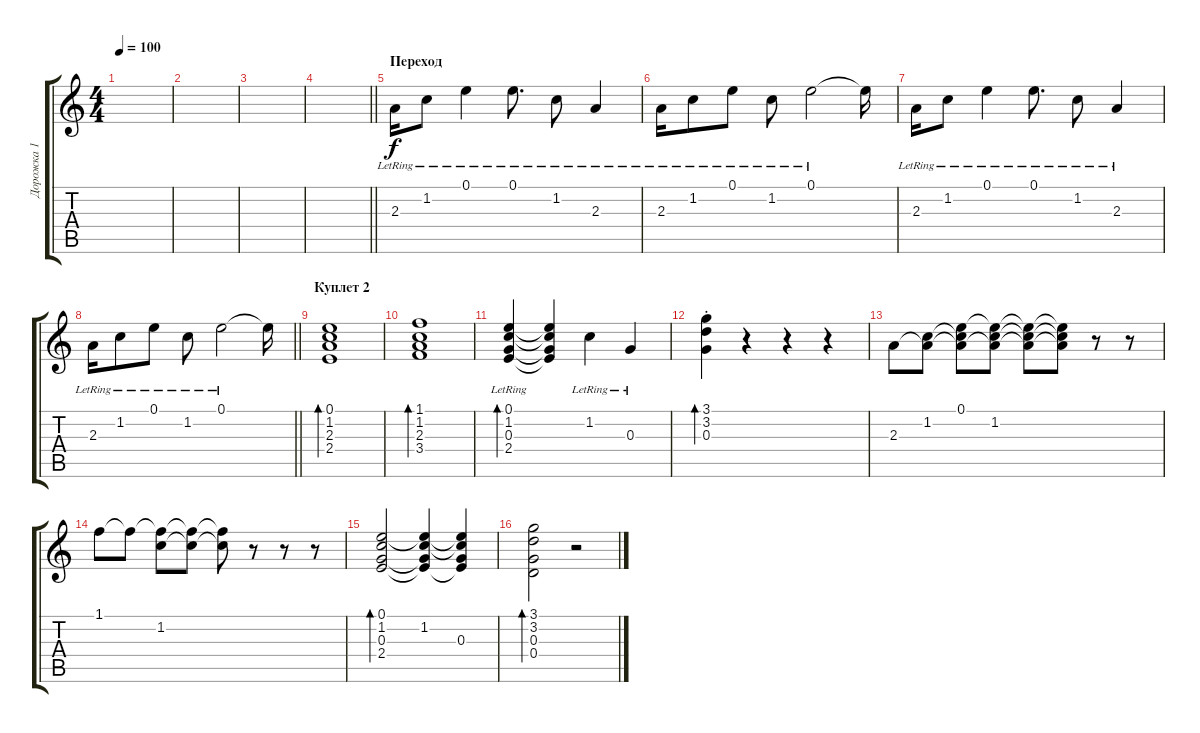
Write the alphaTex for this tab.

\track ("Дорожка 1" "Дорожка 1") {instrument electricguitarclean}
\staff {score tabs}
\tuning (E4 B3 G3 D3 A2 E2) {hide}
\ts (4 4)
\tempo 100
\clef g2
\ks c
|
|
|
\barLineRight lightlight
|
\section ("" "Переход")
2.3{lr}.16 1.2{lr}.8 0.1{lr}.4 0.1{lr}.8{d} 1.2{lr}.8 2.3{lr}.4 |
2.3{lr}.16 1.2{lr}.8 0.1{lr}.8 1.2{lr}.8 0.1{lr}.2 0.1{t}.16 |
2.3{lr}.16 1.2{lr}.8 0.1{lr}.4 0.1{lr}.8{d} 1.2{lr}.8 2.3{lr}.4 |
\barLineRight lightlight
2.3{lr}.16 1.2{lr}.8 0.1{lr}.8 1.2{lr}.8 0.1{lr}.2 0.1{t}.16 |
\section ("" "Куплет 2")
(0.1 1.2 2.3 2.4).1{bd 240} |
(1.1 1.2 2.3 3.4).1{bd 240} |
(0.1{lr} 1.2{lr} 0.3{lr} 2.4{lr}).4{bd 240} (0.1{t} 1.2{t} 0.3{t} 2.4{t}).4 1.2{lr}.4 0.3{lr}.4 |
(3.1{st} 3.2{st} 0.3{st}).4{bd 240} r.4 r.4 r.4 |
2.3.8 (1.2 2.3{t}).8 (0.1 1.2{t} 2.3{t}).8 (0.1{t} 1.2 2.3{t}).8 (0.1{t} 1.2{t} 2.3{t}).8 (0.1{t} 1.2{t} 2.3{t}).8 r.8 r.8 |
1.1.8 1.1{t}.8 (1.1{t} 1.2).8 (1.1{t} 1.2{t}).8 (1.1{t} 1.2{t}).8 r.8 r.8 r.8 |
(0.1 1.2 0.3 2.4).2{bd 240} (0.1{t} 1.2 0.3{t} 2.4{t}).4 (0.1{t} 1.2{t} 0.3 2.4{t}).4 |
(3.1 3.2 0.3 0.4).2{bd 240} r.2
